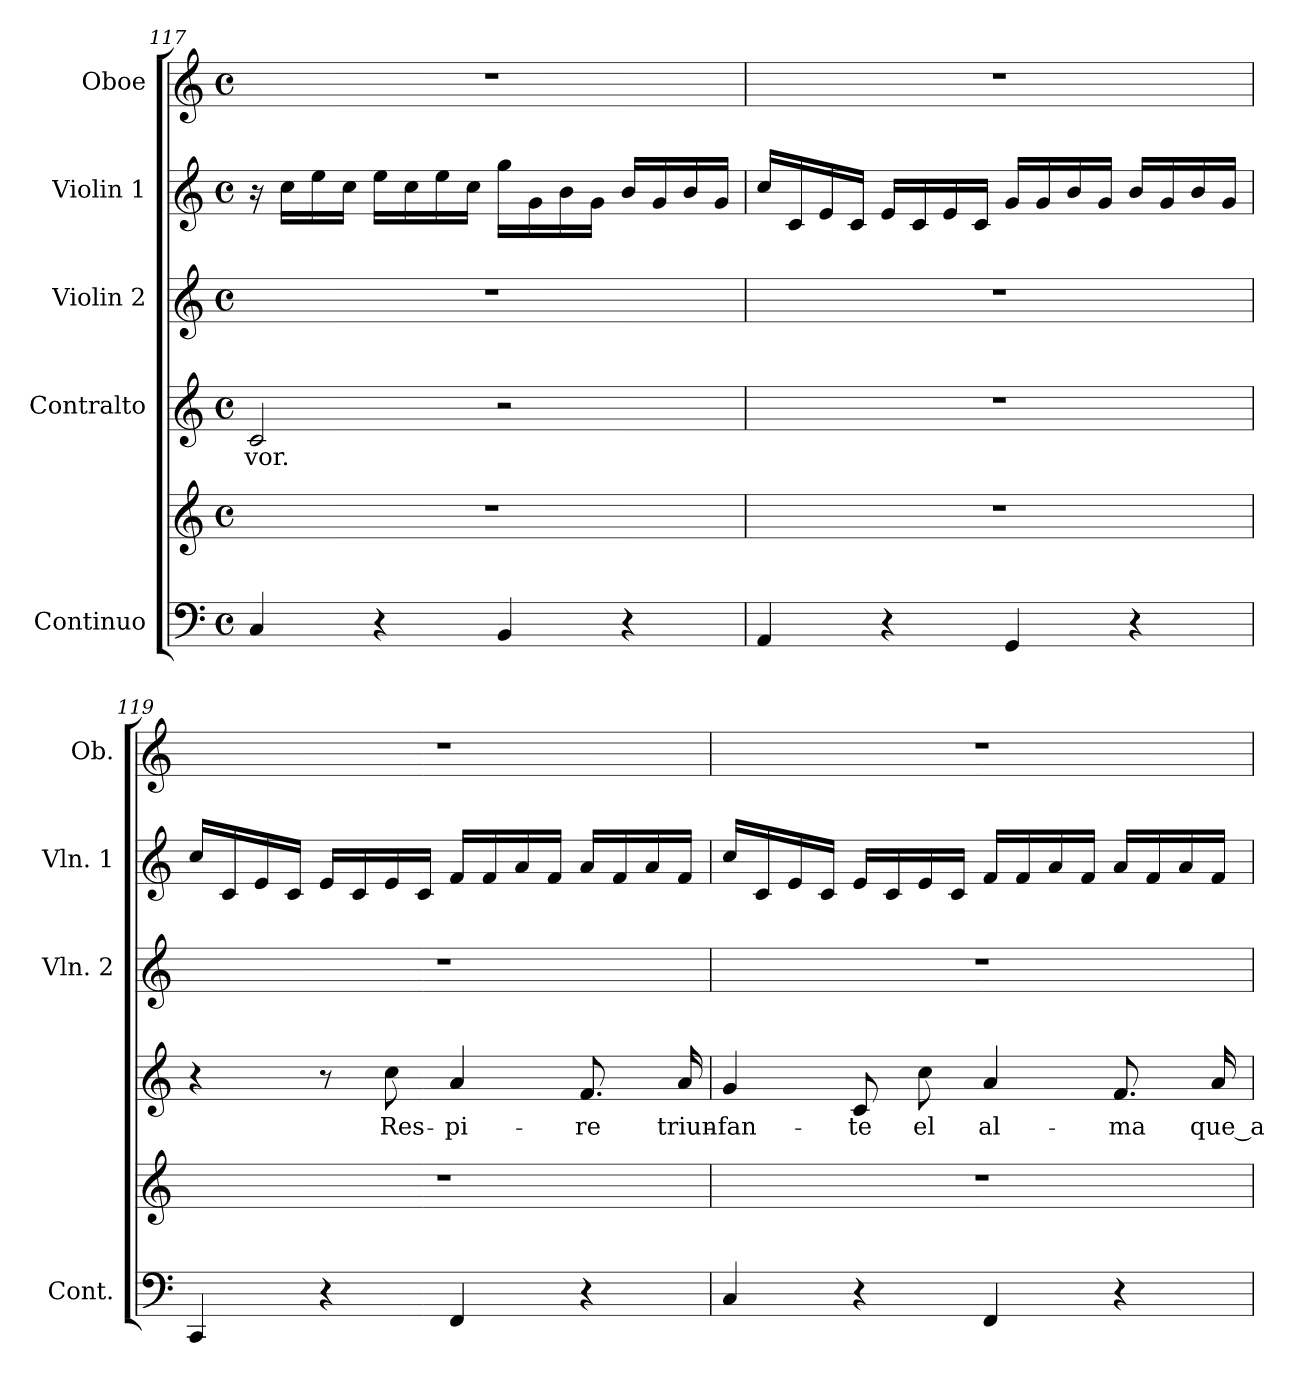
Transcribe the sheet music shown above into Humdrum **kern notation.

**kern	**kern	**kern	**text	**kern	**kern	**kern
*part5	*part5	*part4	*part4	*part3	*part2	*part1
*staff6	*staff5	*staff4	*staff4	*staff3	*staff2	*staff1
*I"Continuo	*	*I"Contralto	*	*I"Violin 2	*I"Violin 1	*I"Oboe
*I'Cont.	*	*	*	*I'Vln. 2	*I'Vln. 1	*I'Ob.
*clefF4	*clefG2	*clefG2	*	*clefG2	*clefG2	*clefG2
*k[]	*k[]	*k[]	*	*k[]	*k[]	*k[]
*C:	*C:	*C:	*	*C:	*C:	*C:
*M4/4	*M4/4	*M4/4	*	*M4/4	*M4/4	*M4/4
*met(c)	*met(c)	*met(c)	*	*met(c)	*met(c)	*met(c)
=117	=117	=117	=117	=117	=117	=117
!	!	!	!LO:LY:b:color=#000000	!	!	!
4Ci/	1r	2ci/	-vor.	1r	16r	1r
.	.	.	.	.	16cci\LL	.
.	.	.	.	.	16eei\	.
.	.	.	.	.	16cci\JJ	.
4r	.	.	.	.	16eei\LL	.
.	.	.	.	.	16cci\	.
.	.	.	.	.	16eei\	.
.	.	.	.	.	16cci\JJ	.
4BBi/	.	2r	.	.	16ggi\LL	.
.	.	.	.	.	16gi\	.
.	.	.	.	.	16bi\	.
.	.	.	.	.	16gi\JJ	.
4r	.	.	.	.	16bi/LL	.
.	.	.	.	.	16gi/	.
.	.	.	.	.	16bi/	.
.	.	.	.	.	16gi/JJ	.
=118	=118	=118	=118	=118	=118	=118
4AAi/	1r	1r	.	1r	16cci/LL	1r
.	.	.	.	.	16ci/	.
.	.	.	.	.	16ei/	.
.	.	.	.	.	16ci/JJ	.
4r	.	.	.	.	16ei/LL	.
.	.	.	.	.	16ci/	.
.	.	.	.	.	16ei/	.
.	.	.	.	.	16ci/JJ	.
4GGi/	.	.	.	.	16gi/LL	.
.	.	.	.	.	16gi/	.
.	.	.	.	.	16bi/	.
.	.	.	.	.	16gi/JJ	.
4r	.	.	.	.	16bi/LL	.
.	.	.	.	.	16gi/	.
.	.	.	.	.	16bi/	.
.	.	.	.	.	16gi/JJ	.
!!LO:PB:g=z
=119	=119	=119	=119	=119	=119	=119
4CCi/	1r	4r	.	1r	16cci/LL	1r
.	.	.	.	.	16ci/	.
.	.	.	.	.	16ei/	.
.	.	.	.	.	16ci/JJ	.
4r	.	8r	.	.	16ei/LL	.
.	.	.	.	.	16ci/	.
!	!	!	!LO:LY:b:color=#000000	!	!	!
.	.	8cci\	Res-	.	16ei/	.
.	.	.	.	.	16ci/JJ	.
!	!	!	!LO:LY:b:color=#000000	!	!	!
4FFi/	.	4ai/	-pi-	.	16fi/LL	.
.	.	.	.	.	16fi/	.
.	.	.	.	.	16ai/	.
.	.	.	.	.	16fi/JJ	.
!	!	!	!LO:LY:b:color=#000000	!	!	!
4r	.	8.fi/	-re	.	16ai/LL	.
.	.	.	.	.	16fi/	.
.	.	.	.	.	16ai/	.
!	!	!	!LO:LY:b:color=#000000	!	!	!
.	.	16ai/	triun-	.	16fi/JJ	.
=120	=120	=120	=120	=120	=120	=120
!	!	!	!LO:LY:b:color=#000000	!	!	!
4Ci/	1r	4gi/	-fan-	1r	16cci/LL	1r
.	.	.	.	.	16ci/	.
.	.	.	.	.	16ei/	.
.	.	.	.	.	16ci/JJ	.
!	!	!	!LO:LY:b:color=#000000	!	!	!
4r	.	8ci/	-te	.	16ei/LL	.
.	.	.	.	.	16ci/	.
!	!	!	!LO:LY:b:color=#000000	!	!	!
.	.	8cci\	el	.	16ei/	.
.	.	.	.	.	16ci/JJ	.
!	!	!	!LO:LY:b:color=#000000	!	!	!
4FFi/	.	4ai/	al-	.	16fi/LL	.
.	.	.	.	.	16fi/	.
.	.	.	.	.	16ai/	.
.	.	.	.	.	16fi/JJ	.
!	!	!	!LO:LY:b:color=#000000	!	!	!
4r	.	8.fi/	-ma	.	16ai/LL	.
.	.	.	.	.	16fi/	.
.	.	.	.	.	16ai/	.
!	!	!	!LO:LY:b:color=#000000	!	!	!
.	.	16ai/	que_a-	.	16fi/JJ	.
=	=	=	=	=	=	=
*-	*-	*-	*-	*-	*-	*-
